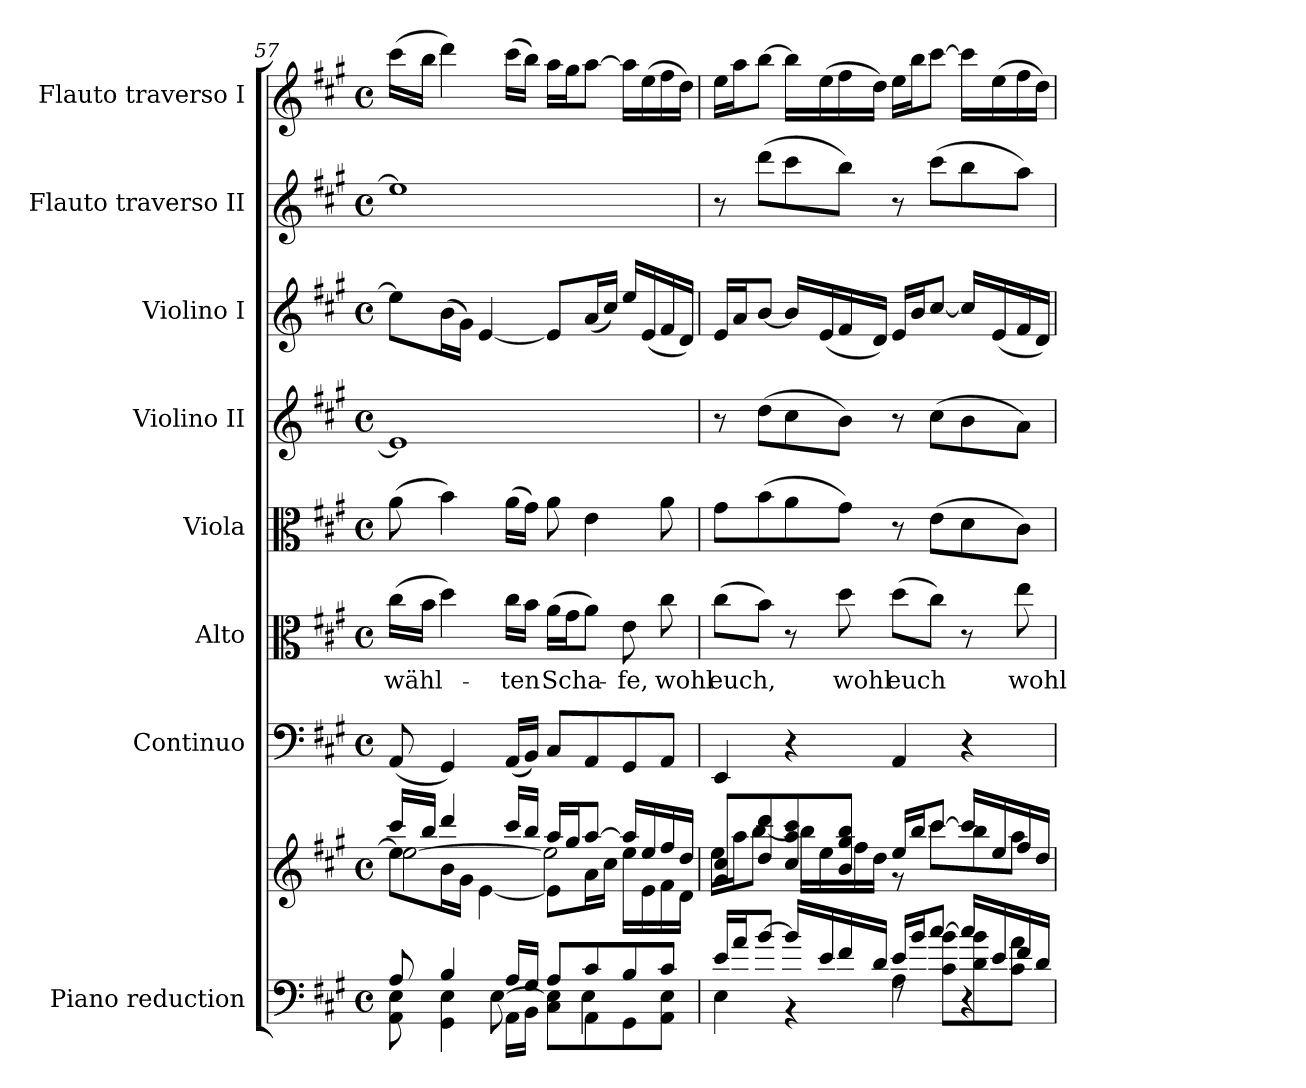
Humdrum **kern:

**kern	**kern	**kern	**kern	**text	**kern	**kern	**kern	**kern	**kern
*part8	*part8	*part7	*part6	*part6	*part5	*part4	*part3	*part2	*part1
*staff9	*staff8	*staff7	*staff6	*staff6	*staff5	*staff4	*staff3	*staff2	*staff1
*I"Piano reduction	*	*I"Continuo	*I"Alto	*	*I"Viola	*I"Violino II	*I"Violino I	*I"Flauto traverso II	*I"Flauto traverso I
*I'Pno	*	*	*	*	*I'Vla	*	*I'Vln	*I'Fl	*I'Fl
!!LO:PB:g=z
*clefF4	*clefG2	*clefF4	*clefC3	*	*clefC3	*clefG2	*clefG2	*clefG2	*clefG2
*k[f#c#g#]	*k[f#c#g#]	*k[f#c#g#]	*k[f#c#g#]	*	*k[f#c#g#]	*k[f#c#g#]	*k[f#c#g#]	*k[f#c#g#]	*k[f#c#g#]
*A:	*A:	*A:	*A:	*	*A:	*A:	*A:	*A:	*A:
*M4/4	*M4/4	*M4/4	*M4/4	*	*M4/4	*M4/4	*M4/4	*M4/4	*M4/4
*met(c)	*met(c)	*met(c)	*met(c)	*	*met(c)	*met(c)	*met(c)	*met(c)	*met(c)
=57	=57	=57	=57	=57	=57	=57	=57	=57	=57
*^	*^	*	*	*	*	*	*	*	*
*	*^	*	*^	*	*	*	*	*	*	*	*
!	!	!	!	!	!	!	!	!LO:LY:b	!	!	!	!	!
8A/	8AA\ 8E\	8ryy	16ccc#/LL	8ee\L]	[2ee\	(<8AA/	(>16cc#\LL	wähl-	(>8a\	1e]	8ee\L]	1ee]	(>16ccc#\LL
.	.	.	16bb/JJ	.	.	.	16b\JJ	.	.	.	.	.	16bb\JJ
4B:/	4GG#\ 4E\	4ryy	4ddd/	16b\L	.	4GG#/)	4dd\)	.	4b\)	.	(>16b\L	.	4ddd\)
.	.	.	.	16g#\JJ	.	.	.	.	.	.	16g#\JJ)	.	.
.	.	.	.	[4e\	.	.	.	.	.	.	[4e/	.	.
!	!	!	!	!	!	!	!	!LO:LY:b	!	!	!	!	!
16A/LL	16AA\LL	[8E\	16ccc#/LL	.	.	(<16AA/LL	16cc#\LL	ten	(>16a\LL	.	.	.	(>16ccc#\LL
16G#/JJ	16BB\JJ	.	16bb/JJ	.	.	16BB/JJ)	16b\JJ	.	16g#\JJ)	.	.	.	16bb\JJ)
!	!	!	!	!	!	!	!	!LO:LY:b	!	!	!	!	!
8A/L	8C#\ 8E\]L	8ryy	16aa/LL	8e\L]	2ee\]	8C#/L	(>16a\LL	Scha-	8a\	.	8e/L]	.	16aa\LL
.	.	.	16gg#/J	.	.	.	16g#\J	.	.	.	.	.	16gg#\J
8c#:/	8AA\	4E\	[8aa/J	16a\L	.	8AA/	8a\J)	.	4e\	.	(<16a/L	.	[8aa\J
.	.	.	.	16cc#\JJ	.	.	.	.	.	.	16cc#/JJ)	.	.
!	!	!	!	!	!	!	!	!LO:LY:b	!	!	!	!	!
8B:/	8GG#\	.	16aa/LL]	16ee\LL	.	8GG#/	8e\	fe,	.	.	16ee/LL	.	16aa\LL]
.	.	.	16ee/	16e\	.	.	.	.	.	.	(<16e/	.	(>16ee\
!	!	!	!	!	!	!	!	!LO:LY:b	!	!	!	!	!
8c#:/J	8AA\ 8E\J	8ryy	16ff#/	16f#\	.	8AA/J	8cc#\	wohl	8a\	.	16f#/	.	16ff#\
.	.	.	16dd/JJ	16d\JJ	.	.	.	.	.	.	16d/JJ)	.	16dd\JJ)
*	*	*	*	*v	*v	*	*	*	*	*	*	*	*
=58	=58	=58	=58	=58	=58	=58	=58	=58	=58	=58	=58	=58
!	!	!	!	!	!	!	!LO:LY:b	!	!	!	!	!
16e/LL	4E\	2ryy	8g#/ 8cc#/L	16ee\LL	4EE/	(>8cc#\L	euch,	8g#\L	8r	16e/LL	8r	16ee\LL
16a/J	.	.	.	16aa\J	.	.	.	.	.	16a/J	.	16aa\J
[8b/J	.	.	8dd/ 8ddd/	[8bb\J	.	8b\J)	.	(>8b\	(>8dd\L	[8b/J	(>8ddd\L	[8bb\J
16b/LL]	4r	.	8cc#/ 8aa/ 8ccc#/	16bb\LL]	4r	8r	.	8a\	8cc#\	16b/LL]	8ccc#\	16bb\LL]
16e/	.	.	.	16ee\	.	.	.	.	.	(<16e/	.	(>16ee\
!	!	!	!	!	!	!	!LO:LY:b	!	!	!	!	!
16f#/	.	.	8b/ 8gg#/ 8bb/J	16ff#\	.	8dd\	wohl	8g#\J)	8b\J)	16f#/	8bb\J)	16ff#\
16d/JJ	.	.	.	16dd\JJ	.	.	.	.	.	16d/JJ)	.	16dd\JJ)
!	!	!	!	!	!	!	!LO:LY:b	!	!	!	!	!
16e/LL	4A\	8rF	16ee/LL	8r	4AA/	(>8dd\L	euch	8r	8r	16e/LL	8r	16ee\LL
16b/J	.	.	16bb/J	.	.	.	.	.	.	16b/J	.	16bb\J
[8cc#/J	.	8c#\ 8b\L	[8ccc#/J	8ccc#\L	.	8cc#\J)	.	(>8e\L	(>8cc#\L	[8cc#/J	(>8ccc#\L	[8ccc#\J
16cc#/LL]	4r	8d\ 8b\	16ccc#/LL]	8bb\	4r	8r	.	8d\	8b\	16cc#/LL]	8bb\	16ccc#\LL]
16e/	.	.	16ee/	.	.	.	.	.	.	(<16e/	.	(>16ee\
!	!	!	!	!	!	!	!LO:LY:b	!	!	!	!	!
16f#/	.	8c#\ 8a\J	16ff#/	8aa\J	.	8ee\	wohl	8c#\J)	8a\J)	16f#/	8aa\J)	16ff#\
16d/JJ	.	.	16dd/JJ	.	.	.	.	.	.	16d/JJ)	.	16dd\JJ)
*v	*v	*v	*	*	*	*	*	*	*	*	*	*
*	*v	*v	*	*	*	*	*	*	*	*
=	=	=	=	=	=	=	=	=	=
*-	*-	*-	*-	*-	*-	*-	*-	*-	*-
